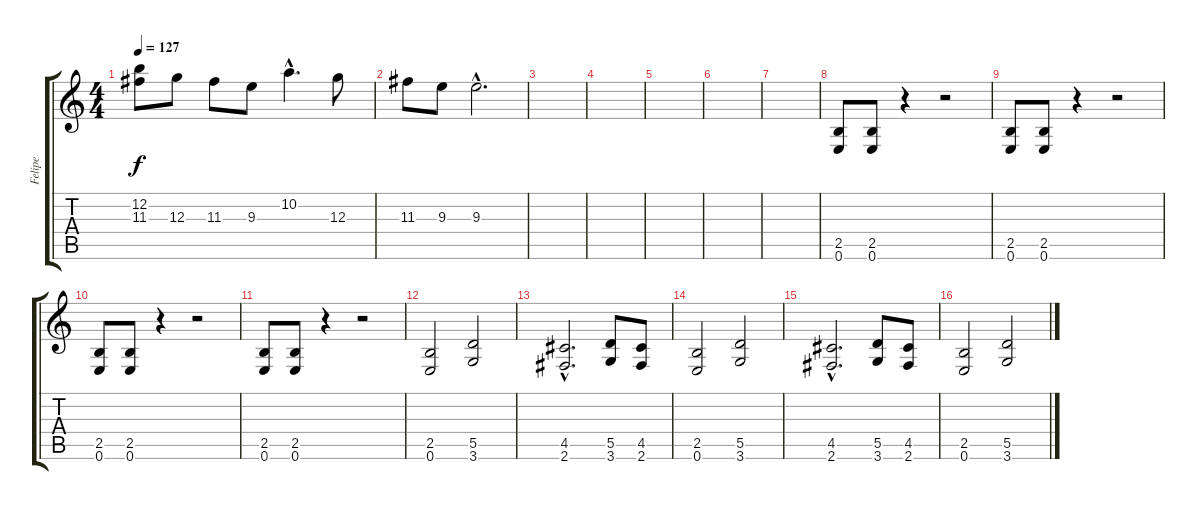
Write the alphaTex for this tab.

\track ("Felipe" "Felipe") {instrument overdrivenguitar}
\staff {score tabs}
\tuning (E4 B3 G3 D3 A2 E2) {hide}
\ts (4 4)
\tempo 127
\clef g2
\ks c
(12.2{t} 11.3{t}).8{dy f} 12.3.8 11.3.8 9.3.8 10.2{hac}.4{d} 12.3.8 |
11.3.8 9.3.8 9.3{hac}.2{d} |
|
|
|
|
|
(2.5 0.6).8 (2.5 0.6).8 r.4 r.2 |
(2.5 0.6).8 (2.5 0.6).8 r.4 r.2 |
(2.5 0.6).8 (2.5 0.6).8 r.4 r.2 |
(2.5 0.6).8 (2.5 0.6).8 r.4 r.2 |
(2.5 0.6).2 (5.5 3.6).2 |
(4.5{hac} 2.6{hac}).2{d} (5.5 3.6).8 (4.5 2.6).8 |
(2.5 0.6).2 (5.5 3.6).2 |
(4.5{hac} 2.6{hac}).2{d} (5.5 3.6).8 (4.5 2.6).8 |
(2.5 0.6).2 (5.5 3.6).2
